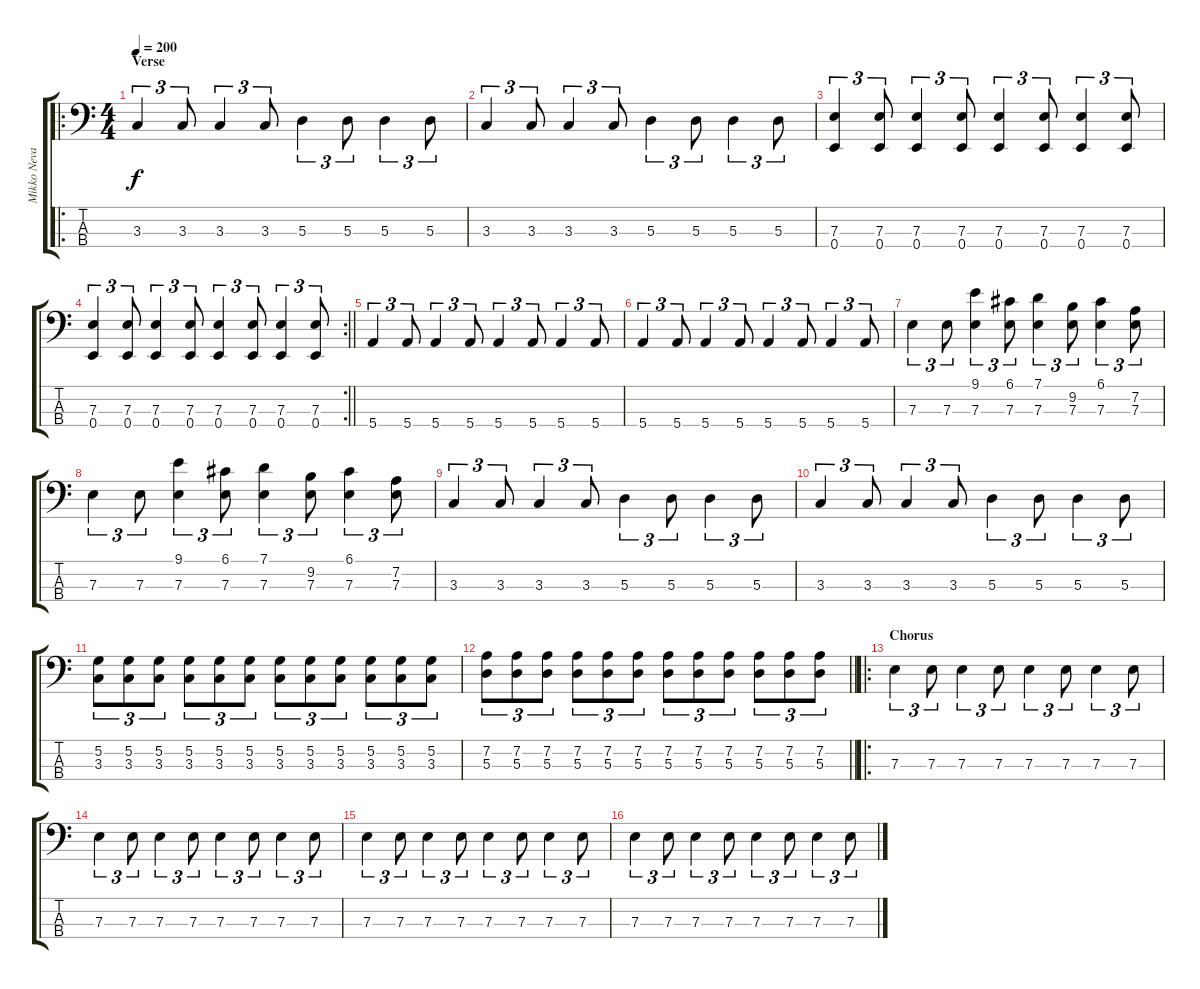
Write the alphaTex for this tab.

\track ("Mikko Nevalainen" "Mikko Neva") {instrument electricbassfinger}
\staff {score tabs}
\tuning (G2 D2 A1 E1) {hide}
\ro
\ts (4 4)
\section ("" "Verse")
\tempo 200
\clef f4
\ks c
3.3.4{tu (3 2) dy f} 3.3.8{tu (3 2)} 3.3.4{tu (3 2)} 3.3.8{tu (3 2)} 5.3.4{tu (3 2)} 5.3.8{tu (3 2)} 5.3.4{tu (3 2)} 5.3.8{tu (3 2)} |
3.3.4{tu (3 2)} 3.3.8{tu (3 2)} 3.3.4{tu (3 2)} 3.3.8{tu (3 2)} 5.3.4{tu (3 2)} 5.3.8{tu (3 2)} 5.3.4{tu (3 2)} 5.3.8{tu (3 2)} |
(7.3 0.4).4{tu (3 2)} (7.3 0.4).8{tu (3 2)} (7.3 0.4).4{tu (3 2)} (7.3 0.4).8{tu (3 2)} (7.3 0.4).4{tu (3 2)} (7.3 0.4).8{tu (3 2)} (7.3 0.4).4{tu (3 2)} (7.3 0.4).8{tu (3 2)} |
\rc 2
\barLineRight lightlight
(7.3 0.4).4{tu (3 2)} (7.3 0.4).8{tu (3 2)} (7.3 0.4).4{tu (3 2)} (7.3 0.4).8{tu (3 2)} (7.3 0.4).4{tu (3 2)} (7.3 0.4).8{tu (3 2)} (7.3 0.4).4{tu (3 2)} (7.3 0.4).8{tu (3 2)} |
5.4.4{tu (3 2)} 5.4.8{tu (3 2)} 5.4.4{tu (3 2)} 5.4.8{tu (3 2)} 5.4.4{tu (3 2)} 5.4.8{tu (3 2)} 5.4.4{tu (3 2)} 5.4.8{tu (3 2)} |
5.4.4{tu (3 2)} 5.4.8{tu (3 2)} 5.4.4{tu (3 2)} 5.4.8{tu (3 2)} 5.4.4{tu (3 2)} 5.4.8{tu (3 2)} 5.4.4{tu (3 2)} 5.4.8{tu (3 2)} |
7.3.4{tu (3 2)} 7.3.8{tu (3 2)} (9.1 7.3).4{tu (3 2)} (6.1 7.3).8{tu (3 2)} (7.1 7.3).4{tu (3 2)} (9.2 7.3).8{tu (3 2)} (6.1 7.3).4{tu (3 2)} (7.2 7.3).8{tu (3 2)} |
7.3.4{tu (3 2)} 7.3.8{tu (3 2)} (9.1 7.3).4{tu (3 2)} (6.1 7.3).8{tu (3 2)} (7.1 7.3).4{tu (3 2)} (9.2 7.3).8{tu (3 2)} (6.1 7.3).4{tu (3 2)} (7.2 7.3).8{tu (3 2)} |
3.3.4{tu (3 2)} 3.3.8{tu (3 2)} 3.3.4{tu (3 2)} 3.3.8{tu (3 2)} 5.3.4{tu (3 2)} 5.3.8{tu (3 2)} 5.3.4{tu (3 2)} 5.3.8{tu (3 2)} |
3.3.4{tu (3 2)} 3.3.8{tu (3 2)} 3.3.4{tu (3 2)} 3.3.8{tu (3 2)} 5.3.4{tu (3 2)} 5.3.8{tu (3 2)} 5.3.4{tu (3 2)} 5.3.8{tu (3 2)} |
(5.2 3.3).8{tu (3 2)} (5.2 3.3).8{tu (3 2)} (5.2 3.3).8{tu (3 2)} (5.2 3.3).8{tu (3 2)} (5.2 3.3).8{tu (3 2)} (5.2 3.3).8{tu (3 2)} (5.2 3.3).8{tu (3 2)} (5.2 3.3).8{tu (3 2)} (5.2 3.3).8{tu (3 2)} (5.2 3.3).8{tu (3 2)} (5.2 3.3).8{tu (3 2)} (5.2 3.3).8{tu (3 2)} |
\barLineRight lightlight
(7.2 5.3).8{tu (3 2)} (7.2 5.3).8{tu (3 2)} (7.2 5.3).8{tu (3 2)} (7.2 5.3).8{tu (3 2)} (7.2 5.3).8{tu (3 2)} (7.2 5.3).8{tu (3 2)} (7.2 5.3).8{tu (3 2)} (7.2 5.3).8{tu (3 2)} (7.2 5.3).8{tu (3 2)} (7.2 5.3).8{tu (3 2)} (7.2 5.3).8{tu (3 2)} (7.2 5.3).8{tu (3 2)} |
\ro
\section ("" "Chorus")
7.3.4{tu (3 2)} 7.3.8{tu (3 2)} 7.3.4{tu (3 2)} 7.3.8{tu (3 2)} 7.3.4{tu (3 2)} 7.3.8{tu (3 2)} 7.3.4{tu (3 2)} 7.3.8{tu (3 2)} |
7.3.4{tu (3 2)} 7.3.8{tu (3 2)} 7.3.4{tu (3 2)} 7.3.8{tu (3 2)} 7.3.4{tu (3 2)} 7.3.8{tu (3 2)} 7.3.4{tu (3 2)} 7.3.8{tu (3 2)} |
7.3.4{tu (3 2)} 7.3.8{tu (3 2)} 7.3.4{tu (3 2)} 7.3.8{tu (3 2)} 7.3.4{tu (3 2)} 7.3.8{tu (3 2)} 7.3.4{tu (3 2)} 7.3.8{tu (3 2)} |
7.3.4{tu (3 2)} 7.3.8{tu (3 2)} 7.3.4{tu (3 2)} 7.3.8{tu (3 2)} 7.3.4{tu (3 2)} 7.3.8{tu (3 2)} 7.3.4{tu (3 2)} 7.3.8{tu (3 2)}
